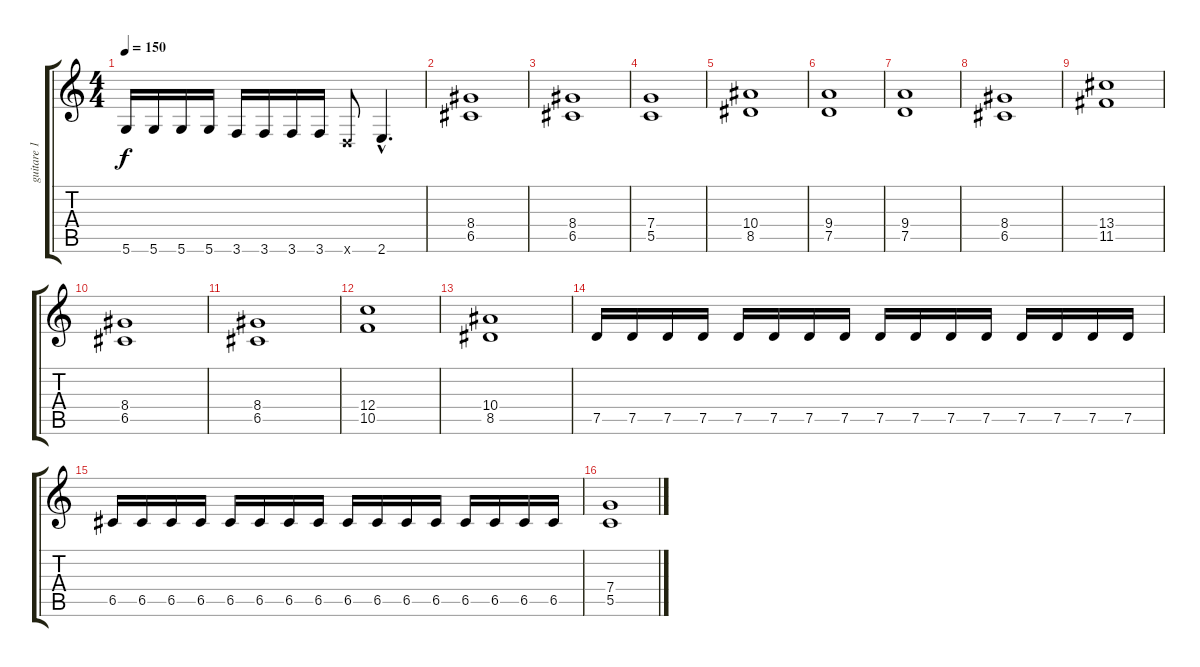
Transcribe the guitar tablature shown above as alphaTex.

\track ("guitare 1" "guitare 1") {instrument distortionguitar}
\staff {score tabs}
\tuning (D4 A3 F3 C3 G2 D2) {hide}
\ts (4 4)
\tempo 150
\clef g2
\ks c
5.6.16{dy f} 5.6.16 5.6.16 5.6.16 3.6.16 3.6.16 3.6.16 3.6.16 0.6{x}.8 2.6{hac}.4{d} |
(8.4 6.5).1 |
(8.4 6.5).1 |
(7.4 5.5).1 |
(10.4 8.5).1 |
(9.4 7.5).1 |
(9.4 7.5).1 |
(8.4 6.5).1 |
(13.4 11.5).1 |
(8.4 6.5).1 |
(8.4 6.5).1 |
(12.4 10.5).1 |
(10.4 8.5).1 |
7.5.16 7.5.16 7.5.16 7.5.16 7.5.16 7.5.16 7.5.16 7.5.16 7.5.16 7.5.16 7.5.16 7.5.16 7.5.16 7.5.16 7.5.16 7.5.16 |
6.5.16 6.5.16 6.5.16 6.5.16 6.5.16 6.5.16 6.5.16 6.5.16 6.5.16 6.5.16 6.5.16 6.5.16 6.5.16 6.5.16 6.5.16 6.5.16 |
(7.4 5.5).1
